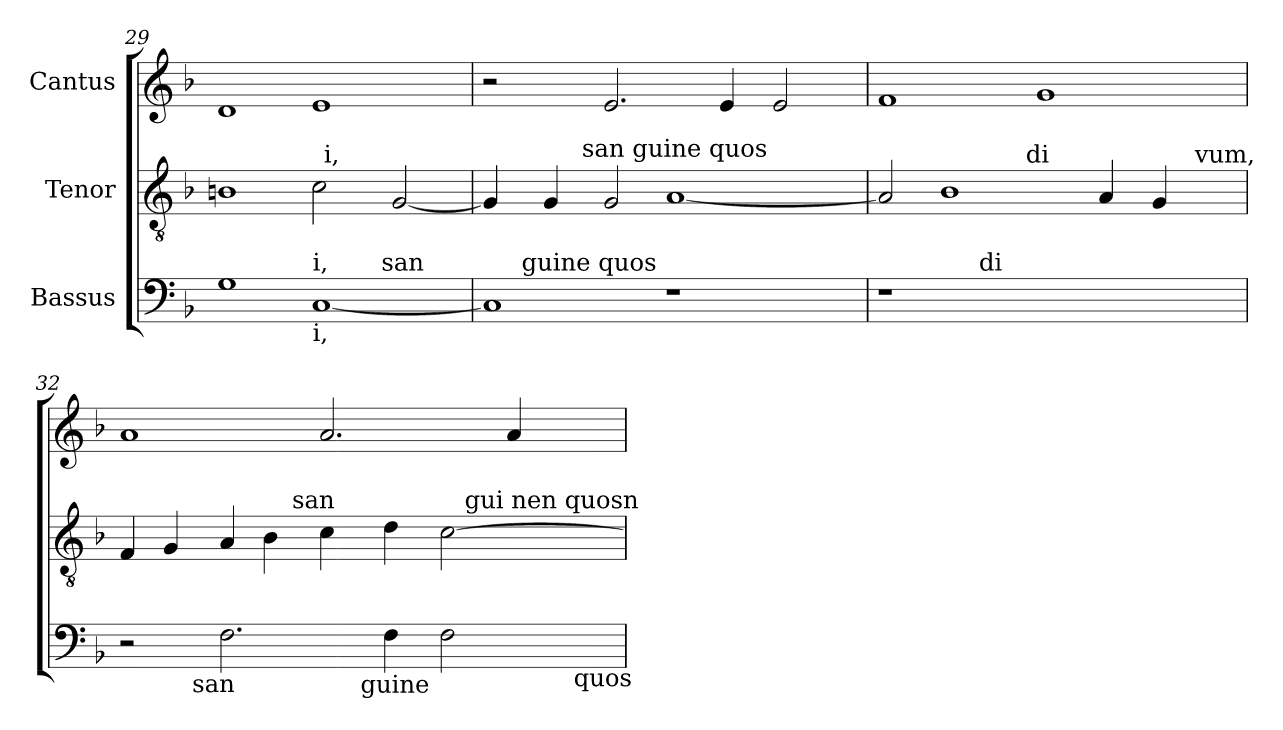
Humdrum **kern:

**kern	**kern	**kern
*part3	*part2	*part1
*staff3	*staff2	*staff1
*I"Bassus	*I"Tenor	*I"Cantus
*clefF4	*clefGv2	*clefG2
*ITrd7c12	*	*
*k[b-]	*k[b-]	*k[b-]
*F:	*F:	*F:
=29	=29	=29
!	!LO:TX:a:t=De	!
!LO:TX:b:t=De	!	!
!LO:TX:a:t=De	!	!
*^	*^	*
1GG	1ryy	1Bn	1ryy	1d
!LO:TX:a:t=i,	!	!	!	!
!LO:TX:b:t=i,	!	!	!	!
[<1CC	4...ryy	2c\	32ryy	1e
!	!	!	!LO:TX:a:t=i,	!
.	.	.	2ryy	.
!	!LO:TX:a:t=san	!	!	!
.	2ryy	.	.	.
.	.	[<2G/	.	.
.	.	.	4...ryy	.
.	32ryy	.	.	.
=30	=30	=30	=30	=30
1CC]	8ryy	4G/]	4ryy	2r
.	32ryy	.	.	.
!	!LO:TX:a:t=guine quos	!	!	!
.	1ryy	.	.	.
.	.	4G/	8ryy	.
.	.	.	32ryy	.
!	!	!	!LO:TX:a:t=san guine quos	!
.	.	.	1ryy	.
.	.	2G/	.	2.e/
1r	.	[<1A	.	.
.	2ryy	.	.	.
.	.	.	.	4e/
.	.	.	2ryy	.
.	.	.	.	2e/
.	4ryy	.	.	.
.	16.ryy	.	16.ryy	.
=31	=31	=31	=31	=31
*	*	*	*^	*
1r	2ryy	2A/]	2ryy	1ryy	1f
.	8ryy	1B-	4...ryy	.	.
.	32ryy	.	.	.	.
!	!LO:TX:a:t=di	!	!	!	!
.	1ryy	.	.	.	.
!	!	!	!LO:TX:a:t=di	!	!
.	.	.	1ryy	.	.
1ryy	.	.	.	2...ryy	1g
.	.	4A/	.	.	.
.	4ryy	.	.	.	.
.	.	4G/	.	.	.
.	16.ryy	.	.	.	.
!	!	!	!	!LO:TX:a:t=vum,	!
.	.	.	.	16ryy	.
.	.	.	32ryy	.	.
=32	=32	=32	=32	=32	=32
*^	*^	*	*	*	*
2r	4.ryy	1ryy	1ryy	4F/	2..ryy	1ryy	1a
.	.	.	.	4G/	.	.	.
!	!LO:TX:b:t=san	!	!	!	!	!	!
.	1ryy	.	.	.	.	.	.
2.FF\	.	.	.	4A/	.	.	.
.	.	.	.	4B-\	.	.	.
!	!	!	!	!	!LO:TX:a:t=san	!	!
.	.	.	.	.	1ryy	.	.
.	.	8ryy	2ryy	4c\	.	2ryy	2.a/
.	.	32ryy	.	.	.	.	.
!	!	!LO:TX:b:t=guine	!	!	!	!	!
.	.	2ryy	.	.	.	.	.
4FF\	.	.	.	4d\	.	.	.
.	2ryy	.	.	.	.	.	.
2FF\	.	.	4...ryy	[>2c\	.	16.ryy	.
!	!	!	!	!	!	!LO:TX:a:t=gui nen quosn	!
.	.	.	.	.	.	4ryy	.
.	.	4ryy	.	.	.	.	.
.	.	.	.	.	.	.	4a/
.	.	.	.	.	.	8ryy	.
.	8ryy	.	.	.	8ryy	.	.
.	.	16.ryy	.	.	.	.	.
!	!	!	!LO:TX:b:t=quos	!	!	!	!
.	.	.	32ryy	.	.	32ryy	.
*v	*v	*v	*v	*	*	*	*
*	*v	*v	*v	*
=	=	=
*-	*-	*-
